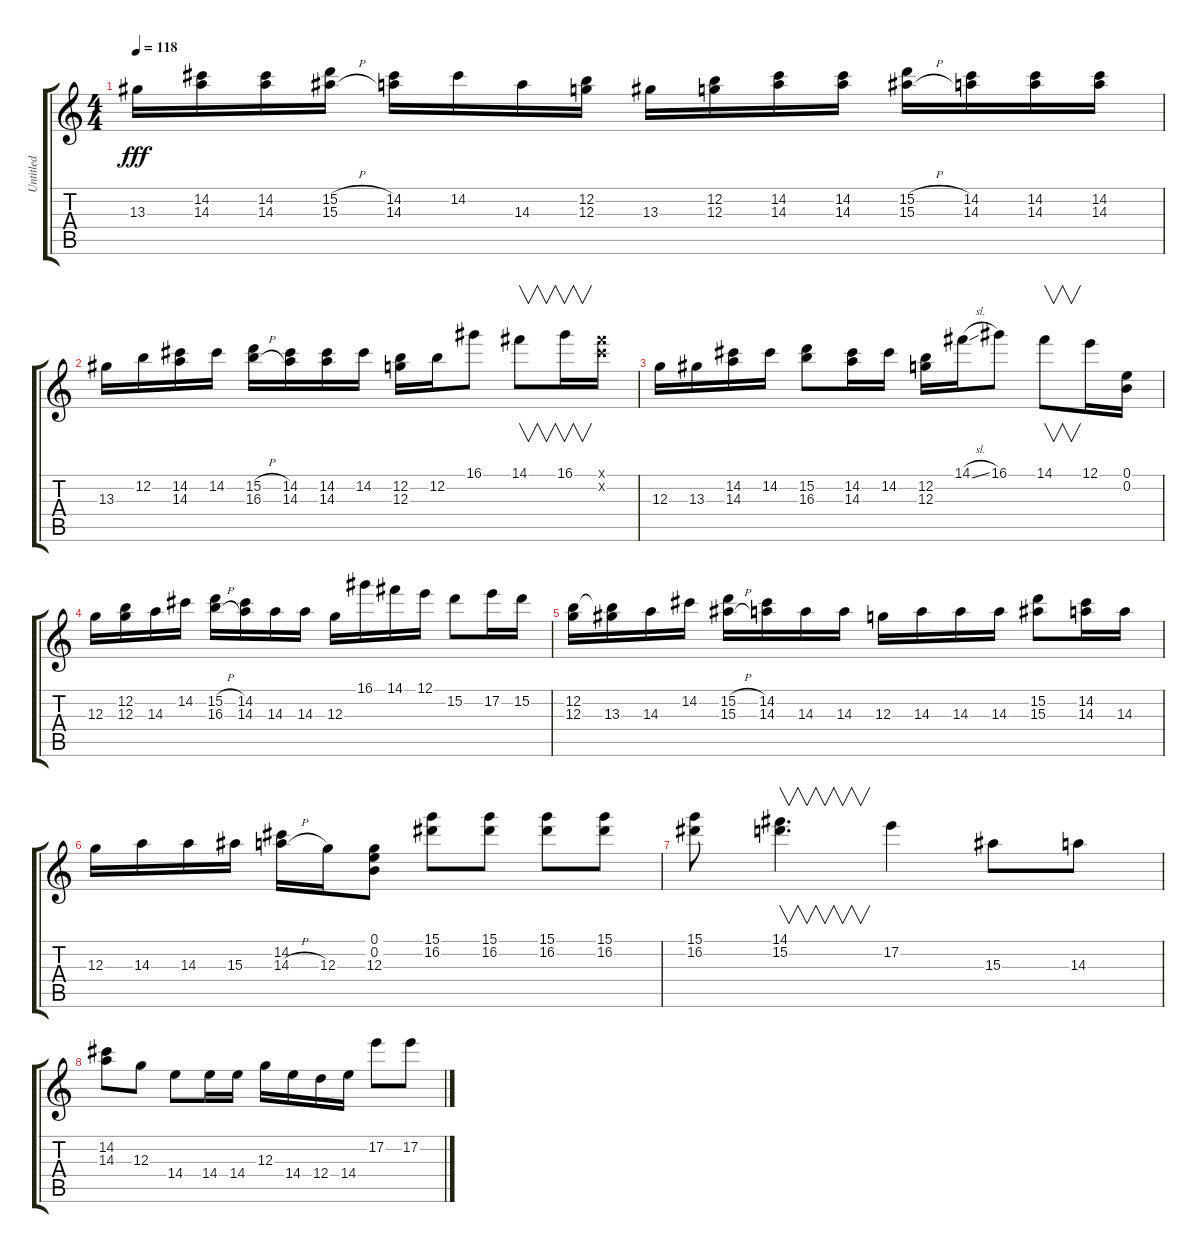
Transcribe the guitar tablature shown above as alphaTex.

\track ("Untitled" "Untitled") {instrument overdrivenguitar}
\staff {score tabs}
\tuning (E4 B3 G3 D3 A2 E2) {hide}
\ts (4 4)
\tempo 118
\clef g2
\ks c
13.3.16{dy fff} (14.2 14.3).16 (14.2 14.3).16 (15.2{h} 15.3{h}).16 (14.2 14.3).16 14.2.16 14.3.16 (12.2 12.3).16 13.3.16 (12.2 12.3).16 (14.2 14.3).16 (14.2 14.3).16 (15.2{h} 15.3{h}).16 (14.2 14.3).16 (14.2 14.3).16 (14.2 14.3).16 |
13.3.16 12.2.16 (14.2 14.3).16 14.2.16 (15.2{h} 16.3{h}).16 (14.2 14.3).16 (14.2 14.3).16 14.2.16 (12.2 12.3).16 12.2.16 16.1.8 14.1.8{v} 16.1.16{v} (14.1{x} 14.2{x}).16 |
12.3.16 13.3.16 (14.2 14.3).16 14.2.16 (15.2 16.3).8 (14.2 14.3).16 14.2.16 (12.2 12.3).16 14.1{sl}.16 16.1.8 14.1.8{v} 12.1.16 (0.1 0.2).16 |
12.3.16 (12.2 12.3).16 14.3.16 14.2.16 (15.2{h} 16.3{h}).16 (14.2 14.3).16 14.3.16 14.3.16 12.3.16 16.1.16 14.1.16 12.1.16 15.2.8 17.2.16 15.2.16 |
(12.2 12.3).16 (12.2{t} 13.3).16 14.3.16 14.2.16 (15.2{h} 15.3{h}).16 (14.2 14.3).16 14.3.16 14.3.16 12.3.16 14.3.16 14.3.16 14.3.16 (15.2 15.3).8 (14.2 14.3).16 14.3.16 |
12.3.16 14.3.16 14.3.16 15.3.16 (14.2 14.3{h}).16 12.3.16 (0.1 0.2 12.3).8 (15.1 16.2).8 (15.1 16.2).8 (15.1 16.2).8 (15.1 16.2).8 |
(15.1 16.2).8 (14.1 15.2).4{v d} 17.2.4 15.3.8 14.3.8 |
(14.2 14.3).8 12.3.8 14.4.8 14.4.16 14.4.16 12.3.16 14.4.16 12.4.16 14.4.16 17.2.8 17.2.8
